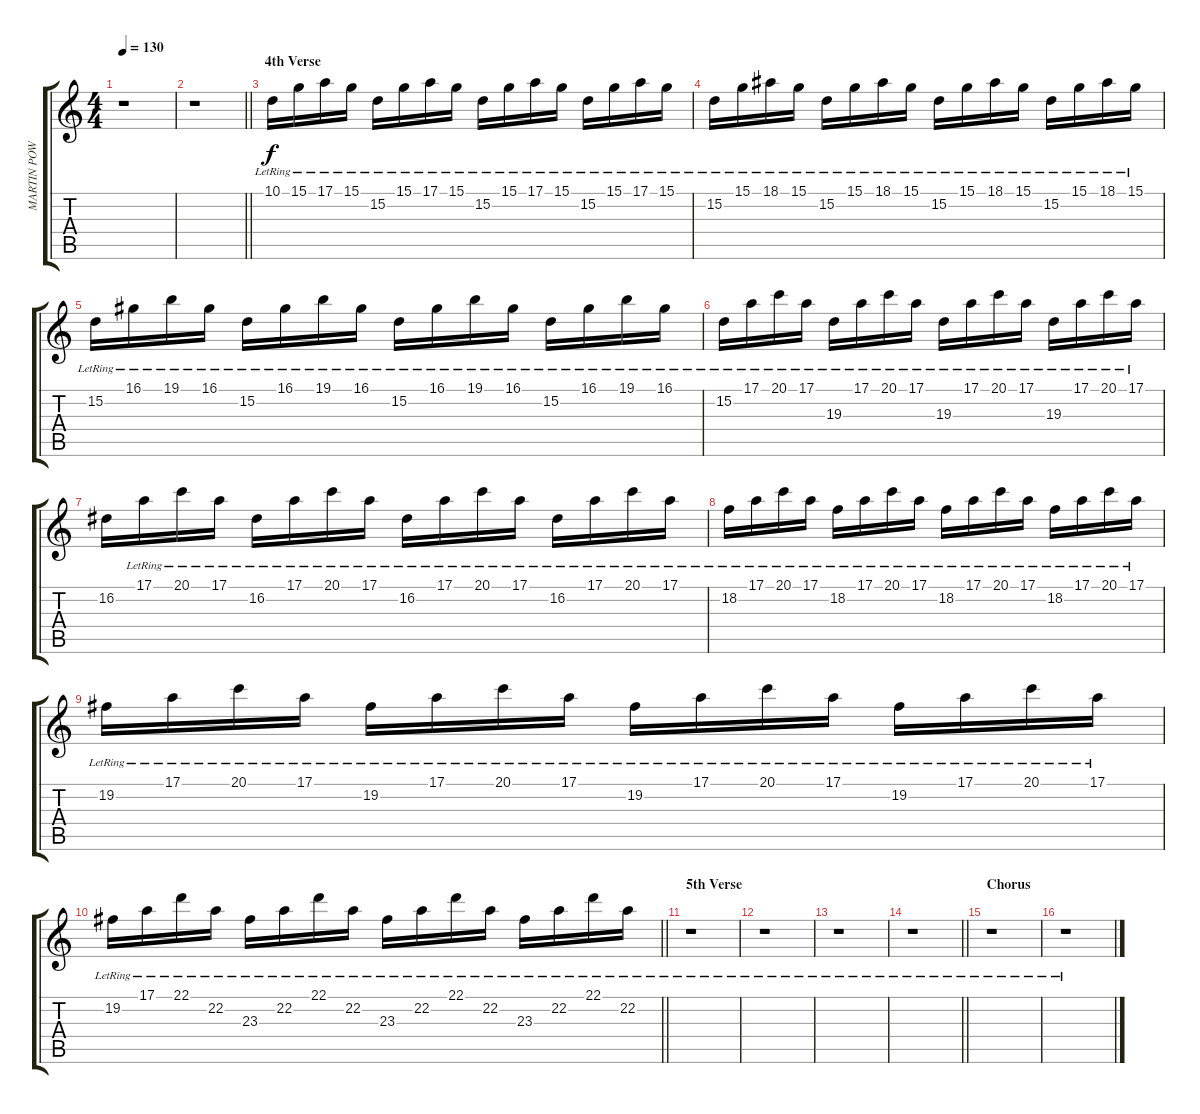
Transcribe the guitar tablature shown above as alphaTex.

\track ("MARTIN POWELL" "MARTIN POW") {instrument acousticgrandpiano}
\staff {score tabs}
\tuning (E4 B3 G3 D3 A2 E2) {hide}
\ts (4 4)
\tempo 130
\clef g2
\ks c
r.1{dy f} |
\barLineRight lightlight
r.1 |
\section ("" "4th Verse")
10.1{lr}.16{volume 16 instrument harpsichord} 15.1{lr}.16 17.1{lr}.16 15.1{lr}.16 15.2{lr}.16 15.1{lr}.16 17.1{lr}.16 15.1{lr}.16 15.2{lr}.16 15.1{lr}.16 17.1{lr}.16 15.1{lr}.16 15.2{lr}.16 15.1{lr}.16 17.1{lr}.16 15.1{lr}.16 |
15.2{lr}.16 15.1{lr}.16 18.1{lr}.16 15.1{lr}.16 15.2{lr}.16 15.1{lr}.16 18.1{lr}.16 15.1{lr}.16 15.2{lr}.16 15.1{lr}.16 18.1{lr}.16 15.1{lr}.16 15.2{lr}.16 15.1{lr}.16 18.1{lr}.16 15.1{lr}.16 |
15.2{lr}.16 16.1{lr}.16 19.1{lr}.16 16.1{lr}.16 15.2{lr}.16 16.1{lr}.16 19.1{lr}.16 16.1{lr}.16 15.2{lr}.16 16.1{lr}.16 19.1{lr}.16 16.1{lr}.16 15.2{lr}.16 16.1{lr}.16 19.1{lr}.16 16.1{lr}.16 |
15.2{lr}.16 17.1{lr}.16 20.1{lr}.16 17.1{lr}.16 19.3{lr}.16 17.1{lr}.16 20.1{lr}.16 17.1{lr}.16 19.3{lr}.16 17.1{lr}.16 20.1{lr}.16 17.1{lr}.16 19.3{lr}.16 17.1{lr}.16 20.1{lr}.16 17.1{lr}.16 |
16.2.16 17.1{lr}.16 20.1{lr}.16 17.1{lr}.16 16.2{lr}.16 17.1{lr}.16 20.1{lr}.16 17.1{lr}.16 16.2{lr}.16 17.1{lr}.16 20.1{lr}.16 17.1{lr}.16 16.2{lr}.16 17.1{lr}.16 20.1{lr}.16 17.1{lr}.16 |
18.2{lr}.16 17.1{lr}.16 20.1{lr}.16 17.1{lr}.16 18.2{lr}.16 17.1{lr}.16 20.1{lr}.16 17.1{lr}.16 18.2{lr}.16 17.1{lr}.16 20.1{lr}.16 17.1{lr}.16 18.2{lr}.16 17.1{lr}.16 20.1{lr}.16 17.1{lr}.16 |
19.2{lr}.16 17.1{lr}.16 20.1{lr}.16 17.1{lr}.16 19.2{lr}.16 17.1{lr}.16 20.1{lr}.16 17.1{lr}.16 19.2{lr}.16 17.1{lr}.16 20.1{lr}.16 17.1{lr}.16 19.2{lr}.16 17.1{lr}.16 20.1{lr}.16 17.1{lr}.16 |
\barLineRight lightlight
19.2{lr}.16 17.1{lr}.16 22.1{lr}.16 22.2{lr}.16 23.3{lr}.16 22.2{lr}.16 22.1{lr}.16 22.2{lr}.16 23.3{lr}.16 22.2{lr}.16 22.1{lr}.16 22.2{lr}.16 23.3{lr}.16 22.2{lr}.16 22.1{lr}.16 22.2{lr}.16 |
\section ("" "5th Verse")
r.1 |
r.1 |
r.1 |
\barLineRight lightlight
r.1 |
\section ("" "Chorus")
r.1 |
r.1
